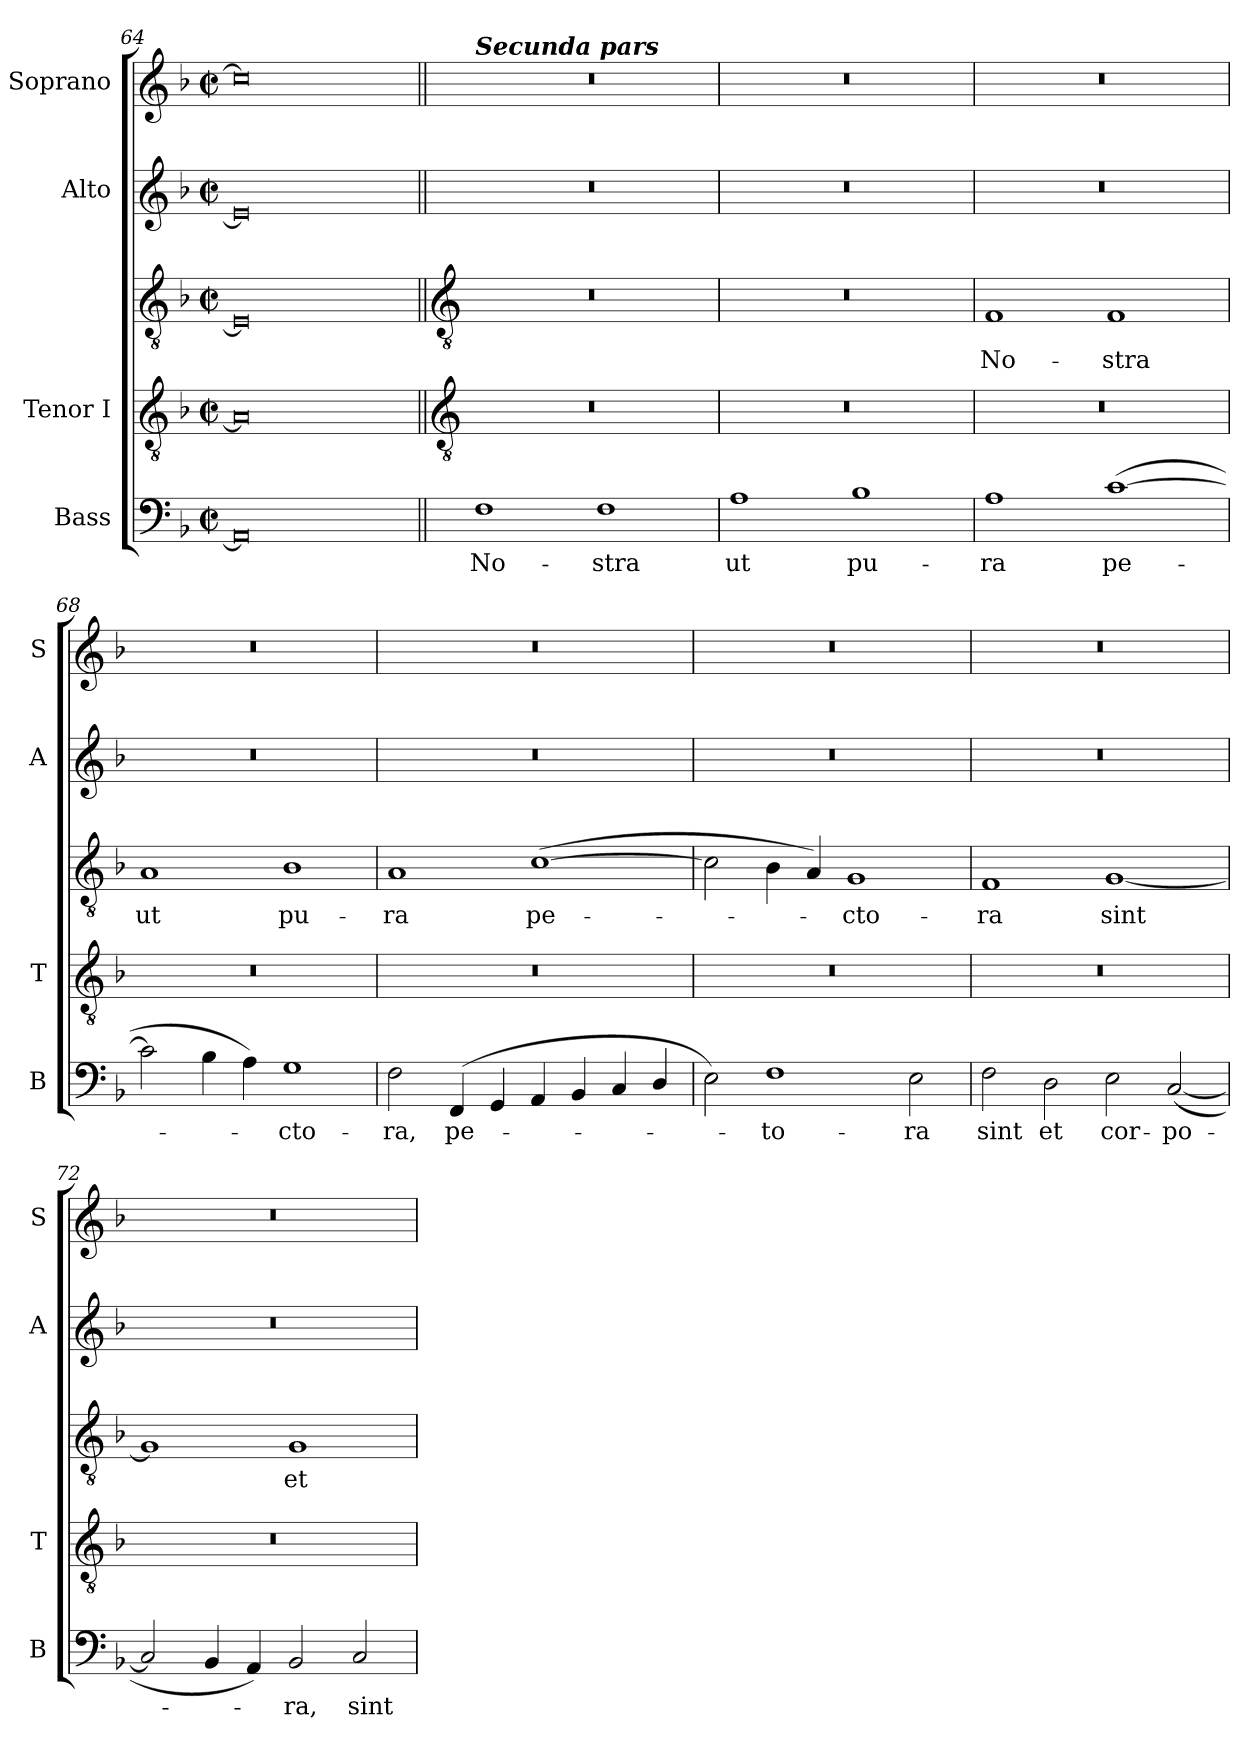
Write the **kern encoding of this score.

**kern	**text	**kern	**kern	**text	**kern	**kern
*part4	*part4	*part3	*part3	*part3	*part2	*part1
*staff5	*staff5	*staff4	*staff3	*staff3	*staff2	*staff1
*I"Bass	*	*I"Tenor I	*	*	*I"Alto	*I"Soprano
*I'B	*	*I'T	*	*	*I'A	*I'S
*clefF4	*	*clefGv2	*clefGv2	*	*clefG2	*clefG2
*k[b-]	*	*k[b-]	*k[b-]	*	*k[b-]	*k[b-]
*F:	*	*F:	*F:	*	*F:	*F:
*M4/2	*	*M4/2	*M4/2	*	*M4/2	*M4/2
*met(c|)	*	*met(c|)	*met(c|)	*	*met(c|)	*met(c|)
=64	=64	=64	=64	=64	=64	=64
0AA]	.	0A]	0E]	.	0e]	0cc]
!!LO:LB:g=z
=65||	=65||	=65||	=65||	=65||	=65||	=65||
*	*	*clefGv2	*clefGv2	*	*	*
!	!	!	!	!	!	!LO:TX:a:Bi:t=Secunda pars
!	!LO:LY:b	!	!	!	!	!
1F	No-	0r	0r	.	0r	0r
!	!LO:LY:b	!	!	!	!	!
1F	-stra	.	.	.	.	.
=66	=66	=66	=66	=66	=66	=66
!	!LO:LY:b	!	!	!	!	!
1A	ut	0r	0r	.	0r	0r
!	!LO:LY:b	!	!	!	!	!
1B-	pu-	.	.	.	.	.
=67	=67	=67	=67	=67	=67	=67
!	!LO:LY:b	!	!	!LO:LY:b	!	!
1A	-ra	0r	1F	No-	0r	0r
!	!LO:LY:b	!	!	!LO:LY:b	!	!
(>[1c	pe-	.	1F	-stra	.	.
=68	=68	=68	=68	=68	=68	=68
!	!	!	!	!LO:LY:b	!	!
2c]	.	0r	1A	ut	0r	0r
4B-	.	.	.	.	.	.
4A)	.	.	.	.	.	.
!	!LO:LY:b	!	!	!LO:LY:b	!	!
1G	cto-	.	1B-	pu-	.	.
=69	=69	=69	=69	=69	=69	=69
!	!LO:LY:b	!	!	!LO:LY:b	!	!
2F	-ra,	0r	1A	-ra	0r	0r
!	!LO:LY:b	!	!	!	!	!
(<4FF	pe-	.	.	.	.	.
4GG	.	.	.	.	.	.
!	!	!	!	!LO:LY:b	!	!
4AA	.	.	(>[1c	pe-	.	.
4BB-	.	.	.	.	.	.
4C	.	.	.	.	.	.
4D/	.	.	.	.	.	.
=70	=70	=70	=70	=70	=70	=70
2E)	.	0r	2c]	.	0r	0r
!	!LO:LY:b	!	!	!	!	!
1F	to-	.	4B-	.	.	.
.	.	.	4A)	.	.	.
!	!	!	!	!LO:LY:b	!	!
.	.	.	1G	cto-	.	.
!	!LO:LY:b	!	!	!	!	!
2E	-ra	.	.	.	.	.
=71	=71	=71	=71	=71	=71	=71
!	!LO:LY:b	!	!	!LO:LY:b	!	!
2F	sint	0r	1F	-ra	0r	0r
!	!LO:LY:b	!	!	!	!	!
2D	et	.	.	.	.	.
!	!LO:LY:b	!	!	!LO:LY:b	!	!
2E	cor-	.	[1G	sint	.	.
!	!LO:LY:b	!	!	!	!	!
(<[2C	-po-	.	.	.	.	.
=72	=72	=72	=72	=72	=72	=72
2C]	.	0r	1G]	.	0r	0r
4BB-	.	.	.	.	.	.
4AA)	.	.	.	.	.	.
!	!LO:LY:b	!	!	!LO:LY:b	!	!
2BB-	ra,	.	1G	et	.	.
!	!LO:LY:b	!	!	!	!	!
2C	sint	.	.	.	.	.
=	=	=	=	=	=	=
*-	*-	*-	*-	*-	*-	*-
